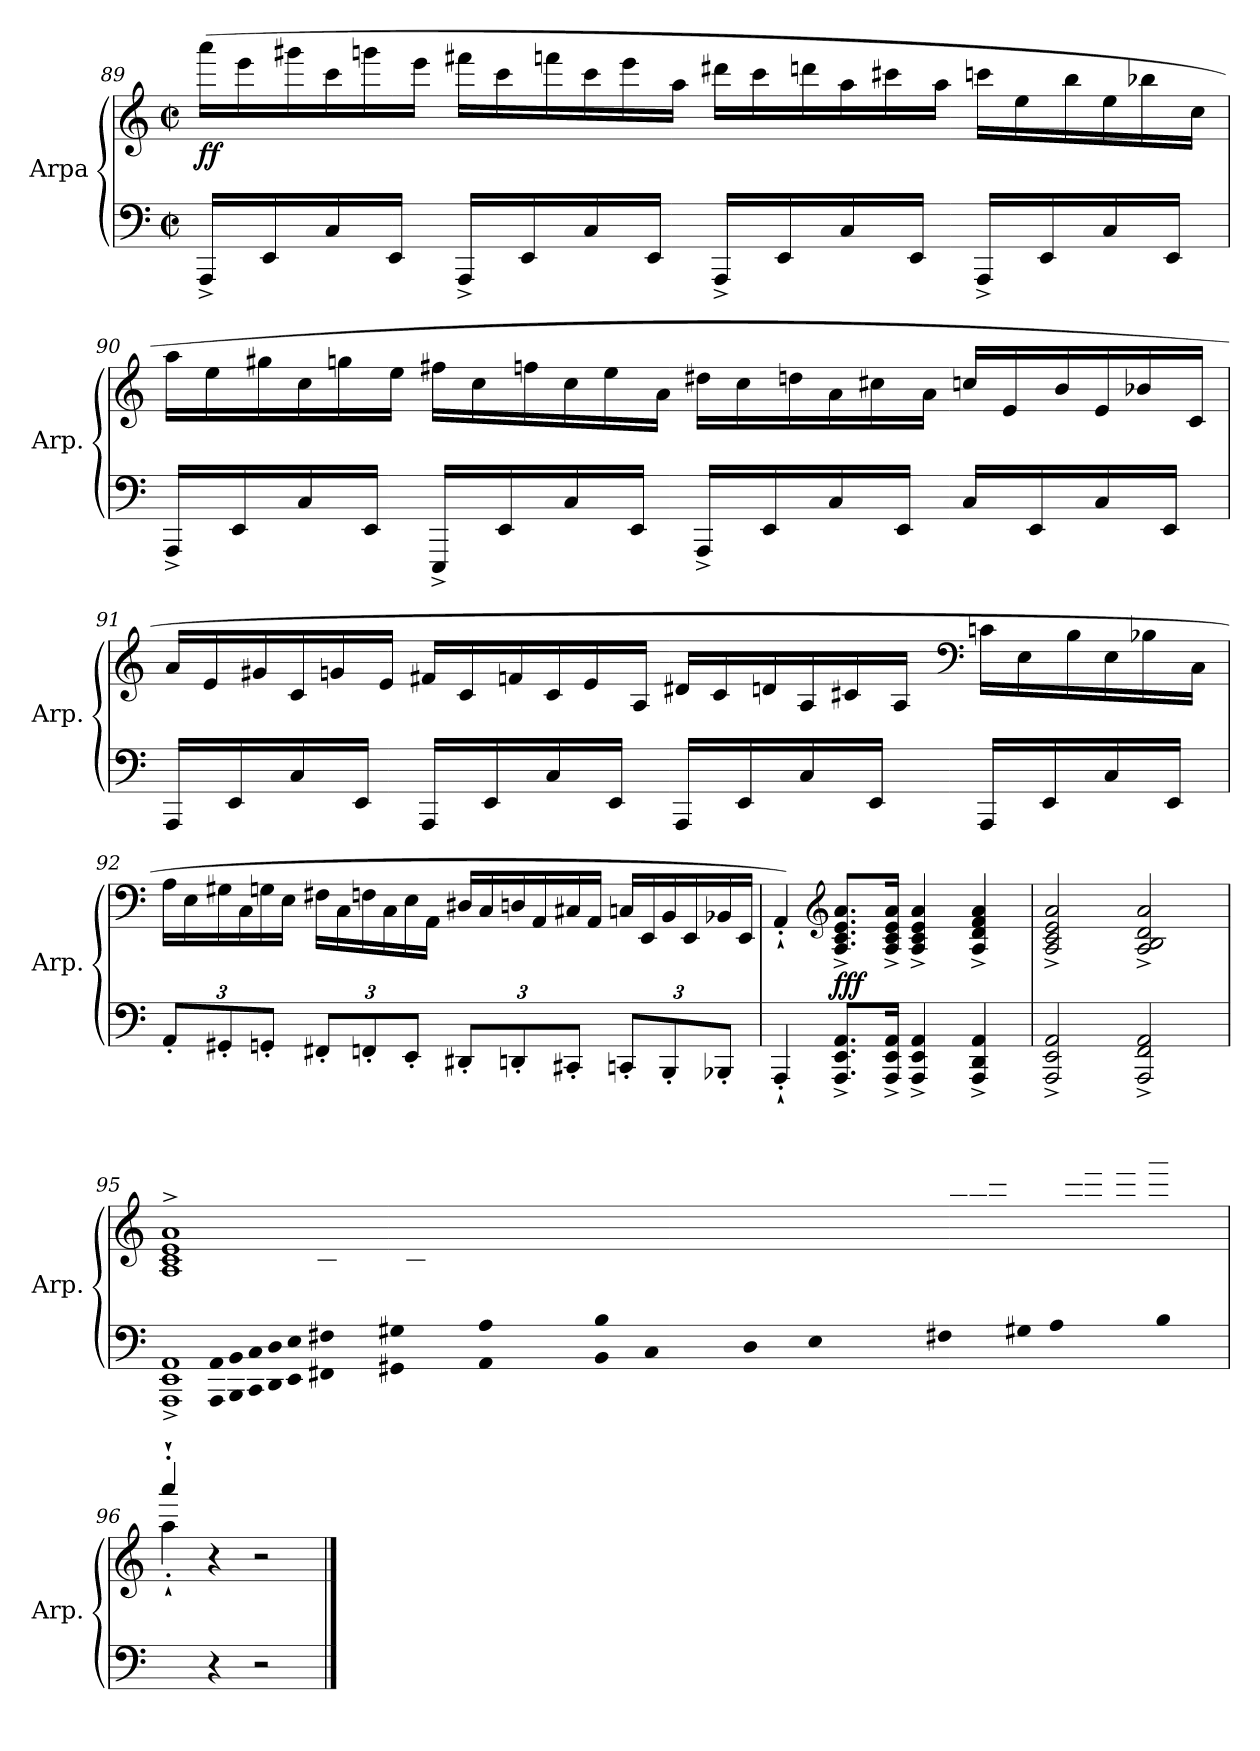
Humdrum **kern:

**kern	**kern	**dynam
*part1	*part1	*part1
*staff2	*staff1	*staff1/2
*I"Arpa	*	*
*I'Arp.	*	*
!!LO:LB:g=z
*clefF4	*clefG2	*
*k[]	*k[]	*
*M4/4	*M4/4	*
*met(c|)	*met(c|)	*
*	*Xtuplet	*
=89	=89	=89
!	!	!LO:DY:b
16AAA^/LL	(>24aaa\LL	ff
.	24eee\	.
16EE/	.	.
.	24ggg#X\	.
16C/	24ccc\	.
.	24gggn\	.
16EE/JJ	.	.
.	24eee\JJ	.
16AAA^/LL	24fff#X\LL	.
.	24ccc\	.
16EE/	.	.
.	24fffn\	.
16C/	24ccc\	.
.	24eee\	.
16EE/JJ	.	.
.	24aa\JJ	.
16AAA^/LL	24ddd#X\LL	.
.	24ccc\	.
16EE/	.	.
.	24dddn\	.
16C/	24aa\	.
.	24ccc#X\	.
16EE/JJ	.	.
.	24aa\JJ	.
16AAA^/LL	24cccn\LL	.
.	24ee\	.
16EE/	.	.
.	24bb\	.
16C/	24ee\	.
.	24bb-X\	.
16EE/JJ	.	.
.	24cc\JJ	.
!!LO:PB:g=z
=90	=90	=90
16AAA^/LL	24aa\LL	.
.	24ee\	.
16EE/	.	.
.	24gg#X\	.
16C/	24cc\	.
.	24ggn\	.
16EE/JJ	.	.
.	24ee\JJ	.
16EEE^/LL	24ff#X\LL	.
.	24cc\	.
16EE/	.	.
.	24ffn\	.
16C/	24cc\	.
.	24ee\	.
16EE/JJ	.	.
.	24a\JJ	.
16AAA^/LL	24dd#X\LL	.
.	24cc\	.
16EE/	.	.
.	24ddn\	.
16C/	24a\	.
.	24cc#X\	.
16EE/JJ	.	.
.	24a\JJ	.
!	!	!LO:DY:b
16C/LL	24ccn/LL	other-dynamics
.	24e/	.
16EE/	.	.
.	24b/	.
16C/	24e/	.
.	24b-X/	.
16EE/JJ	.	.
.	24c/JJ	.
!!LO:LB:g=z
=91	=91	=91
16AAA/LL	24a/LL	.
.	24e/	.
16EE/	.	.
.	24g#X/	.
16C/	24c/	.
.	24gn/	.
16EE/JJ	.	.
.	24e/JJ	.
16AAA/LL	24f#X/LL	.
.	24c/	.
16EE/	.	.
.	24fn/	.
16C/	24c/	.
.	24e/	.
16EE/JJ	.	.
.	24A/JJ	.
16AAA/LL	24d#X/LL	.
.	24c/	.
16EE/	.	.
.	24dn/	.
16C/	24A/	.
.	24c#X/	.
16EE/JJ	.	.
.	24A/JJ	.
*	*clefF4	*
16AAA/LL	24cn\LL	.
.	24E\	.
16EE/	.	.
.	24B\	.
16C/	24E\	.
.	24B-X\	.
16EE/JJ	.	.
.	24C\JJ	.
!!LO:LB:g=z
=92	=92	=92
*Xbrackettup	*	*
!	!	!LO:DY:b=2
!	!	!LO:DY:n=1:b
12AA'/L	24A\LL	other-dynamics ff
.	24E\	.
12GG#X'/	24G#X\	.
.	24C\	.
12GGn'/J	24Gn\	.
.	24E\JJ	.
12FF#X'/L	24F#X\LL	.
.	24C\	.
12FFn'/	24Fn\	.
.	24C\	.
12EE'/J	24E\	.
.	24AA\JJ	.
12DD#X'/L	24D#X/LL	.
.	24C/	.
12DDn'/	24Dn/	.
.	24AA/	.
12CC#X'/J	24C#X/	.
.	24AA/JJ	.
12CCn'/L	24Cn/LL	.
.	24EE/	.
12BBB'/	24BB/	.
.	24EE/	.
12BBB-X'/J	24BB-X/	.
.	24EE/JJ	.
!!LO:LB:g=z
=93	=93	=93
4AAA'`/	4AA'`/)	.
*	*clefG2	*
!	!	!LO:DY:b
8.AAA/^ 8.EE/^ 8.AA/^L	8.A/^ 8.c/^ 8.e/^ 8.a/^L	fff
16AAA/^ 16EE/^ 16AA/^Jk	16A/^ 16c/^ 16e/^ 16a/^Jk	.
4AAA/^ 4EE/^ 4AA/^	4A/^ 4c/^ 4e/^ 4a/^	.
4AAA/^ 4DD/^ 4AA/^	4A/^ 4d/^ 4f/^ 4a/^	.
=94	=94	=94
2AAA/^ 2EE/^ 2AA/^	2A/^ 2c/^ 2e/^ 2a/^	.
2AAA/^ 2FF/^ 2AA/^	2A/^ 2B/^ 2d/^ 2a/^	.
=95	=95	=95
*^	*^	*
*	*^	*	*^	*
4ryy	1AAA^ 1EE^ 1AA^	4ryy	1A^ 1c^ 1e^ 1a^	1920%941ryy	96%65ryy	.
*Xtuplet	*	*	*	*	*	*
!LO:N:vis=8	!	!LO:N:vis=8	!	!	!	!
(>640%17AA/L	.	(>640%17AAA\L	.	.	.	.
!LO:N:vis=8	!	!LO:N:vis=8	!	!	!	!
640%17BB/	.	640%17BBB\	.	.	.	.
!LO:N:vis=8	!	!LO:N:vis=8	!	!	!	!
640%17C/	.	640%17CC\	.	.	.	.
!LO:N:vis=8	!	!LO:N:vis=8	!	!	!	!
640%17D/	.	640%17DD\	.	.	.	.
1920ryy	.	1920ryy	.	.	.	.
!LO:N:vis=8	!	!LO:N:vis=8	!	!	!	!
640%17E/	.	640%17EE\	.	.	.	.
!LO:N:vis=8	!	!LO:N:vis=8	!	!	!	!
640%17F#X/	.	640%17FF#X\	.	.	.	.
!LO:N:vis=8	!	!LO:N:vis=8	!	!	!	!
640%17G#X/	.	640%17GG#X\	.	.	.	.
!LO:N:vis=8	!	!LO:N:vis=8	!	!	!	!
640%17A/	.	640%17AA\	.	.	.	.
1920ryy	.	1920ryy	.	.	.	.
!LO:N:vis=8	!	!LO:N:vis=8	!	!	!	!
640%17B/	.	640%17BB\	.	.	.	.
!	!	!LO:N:vis=8	!	!LO:N:vis=8	!	!
1920%979ryy	.	640%17C\	.	640%17c/	.	.
!	!	!LO:N:vis=8	!	!LO:N:vis=8	!	!
.	.	640%17D\	.	640%17d/	.	.
!	!	!LO:N:vis=8	!	!LO:N:vis=8	!	!
.	.	640%17E\	.	640%17e/	.	.
.	.	1920ryy	.	1920ryy	.	.
!	!	!LO:N:vis=8	!	!LO:N:vis=8	!	!
.	.	640%17F#X\	.	640%17f#X/	.	.
!	!	!LO:N:vis=8	!	!LO:N:vis=8	!	!
.	.	640%17G#X\	.	640%17g#X/	.	.
!	!	!LO:N:vis=8	!	!LO:N:vis=8	!	!
.	.	640%17A\	.	640%17a/	.	.
!	!	!LO:N:vis=8	!	!LO:N:vis=8	!	!
.	.	640%17B\	.	640%17b/	.	.
.	.	640%207ryy	.	1920ryy	.	.
!	!	!	!	!LO:N:vis=8	!LO:N:vis=8	!
.	.	.	.	640%17cc/	640%17c\	.
!	!	!	!	!LO:N:vis=8	!LO:N:vis=8	!
.	.	.	.	640%17dd/	640%17d\	.
!	!	!	!	!LO:N:vis=8	!LO:N:vis=8	!
.	.	.	.	640%17ee/	640%17e\	.
!	!	!	!	!LO:N:vis=8	!LO:N:vis=8	!
.	.	.	.	640%17ff#X/	640%17f#X\	.
.	.	.	.	1920ryy	1920ryy	.
!	!	!	!	!LO:N:vis=8	!LO:N:vis=8	!
.	.	.	.	640%17gg#X/	640%17g#X\	.
!	!	!	!	!LO:N:vis=8	!LO:N:vis=8	!
.	.	.	.	640%17aa/	640%17a\	.
!	!	!	!	!LO:N:vis=8	!LO:N:vis=8	!
.	.	.	.	640%17bb/	640%17b\	.
!	!	!	!	!LO:N:vis=8	!LO:N:vis=8	!
.	.	.	.	640%17ccc/	640%17cc\	.
.	.	.	.	1920ryy	1920ryy	.
!	!	!	!	!LO:N:vis=8	!LO:N:vis=8	!
.	.	.	.	640%17ddd/	640%17dd\	.
!	!	!	!	!LO:N:vis=8	!LO:N:vis=8	!
.	.	.	.	640%17eee/	640%17ee\	.
!	!	!	!	!LO:N:vis=8	!LO:N:vis=8	!
.	.	.	.	640%17fff#X/	640%17ff#X\	.
!	!	!	!	!LO:N:vis=8	!LO:N:vis=8	!
.	.	.	.	640%17ggg#X/J	640%17gg#X\J	.
.	.	.	.	320ryy	320ryy	.
*v	*v	*v	*	*	*	*
*	*	*v	*v	*
=96	=96	=96	=96
4ryy	4aaa'`/)	4aa'`\)	.
4r	4r	2.ryy	.
2r	2r	.	.
*	*v	*v	*
==	==	==
*-	*-	*-
